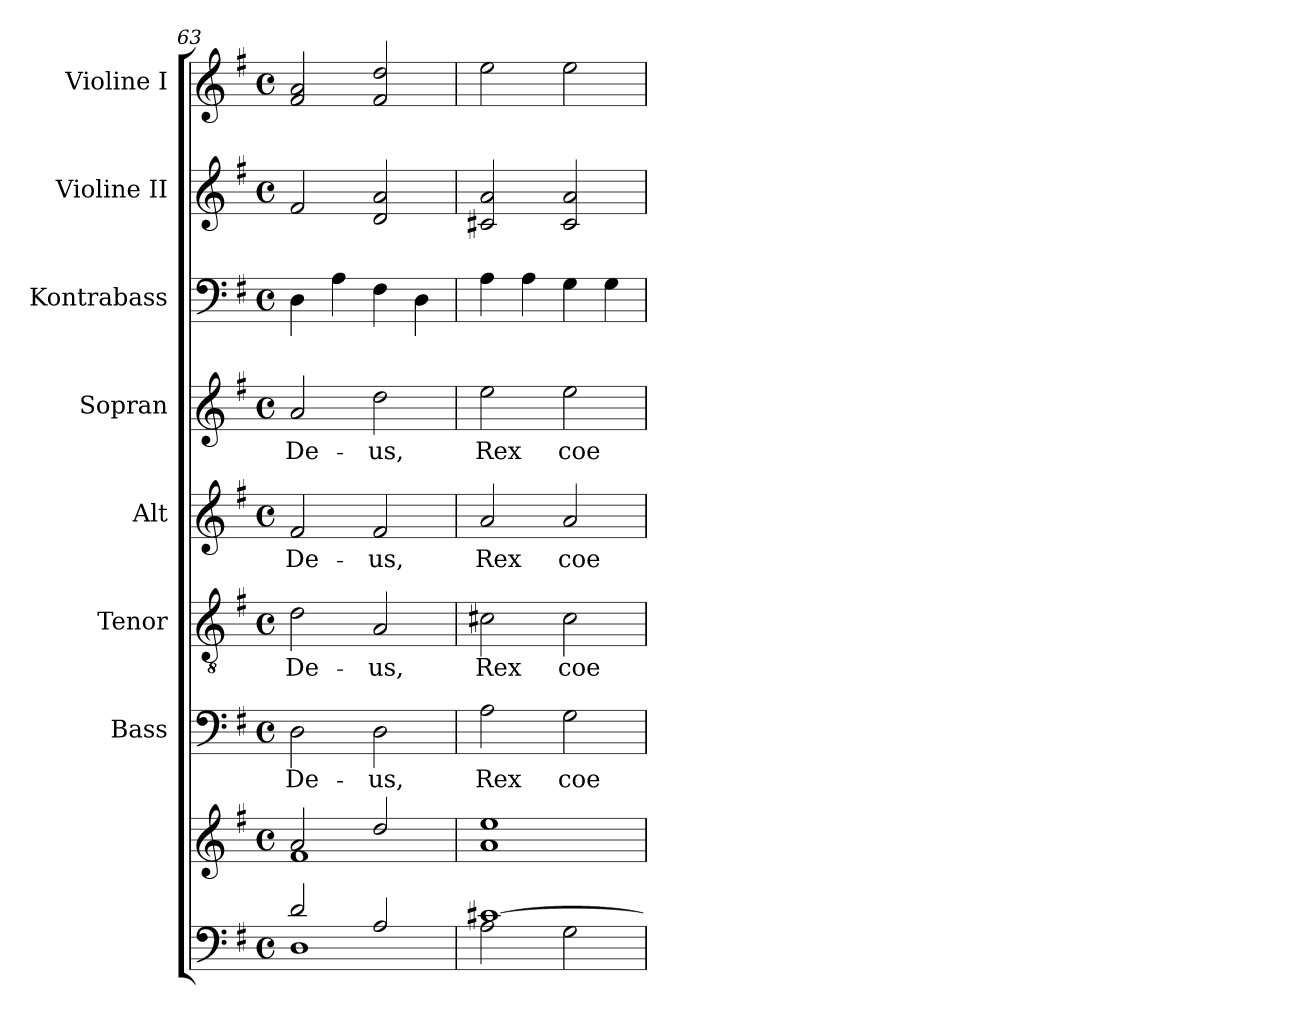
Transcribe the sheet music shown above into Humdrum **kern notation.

**kern	**kern	**kern	**text	**kern	**text	**kern	**text	**kern	**text	**kern	**kern	**kern
*part8	*part8	*part7	*part7	*part6	*part6	*part5	*part5	*part4	*part4	*part3	*part2	*part1
*staff9	*staff8	*staff7	*staff7	*staff6	*staff6	*staff5	*staff5	*staff4	*staff4	*staff3	*staff2	*staff1
*	*	*I"Bass	*	*I"Tenor	*	*I"Alt	*	*I"Sopran	*	*I"Kontrabass	*I"Violine II	*I"Violine I
*	*	*I'B.	*	*I'T.	*	*I'A.	*	*I'S.	*	*I'Kb.	*I'Vl. II	*I'Vl. I
*clefF4	*clefG2	*clefF4	*	*clefGv2	*	*clefG2	*	*clefG2	*	*clefF4	*clefG2	*clefG2
*	*	*	*	*	*	*	*	*	*	*ITrd7c12	*	*
*k[f#]	*k[f#]	*k[f#]	*	*k[f#]	*	*k[f#]	*	*k[f#]	*	*k[f#]	*k[f#]	*k[f#]
*G:	*G:	*G:	*	*G:	*	*G:	*	*G:	*	*G:	*G:	*G:
*M4/4	*M4/4	*M4/4	*	*M4/4	*	*M4/4	*	*M4/4	*	*M4/4	*M4/4	*M4/4
*met(c)	*met(c)	*met(c)	*	*met(c)	*	*met(c)	*	*met(c)	*	*met(c)	*met(c)	*met(c)
=63	=63	=63	=63	=63	=63	=63	=63	=63	=63	=63	=63	=63
*^	*^	*	*	*	*	*	*	*	*	*	*	*
!	!	!	!	!	!LO:LY:b	!	!LO:LY:b	!	!LO:LY:b	!	!LO:LY:b	!	!	!
2d/	1D	2a/	1f#	2D\	De-	2d\	De-	2f#/	De-	2a/	De-	4DD\	2f#/	2f#/ 2a/
.	.	.	.	.	.	.	.	.	.	.	.	4AA\	.	.
!	!	!	!	!	!LO:LY:b	!	!LO:LY:b	!	!LO:LY:b	!	!LO:LY:b	!	!	!
2A/	.	2dd/	.	2D\	-us,	2A/	-us,	2f#/	-us,	2dd\	-us,	4FF#\	2d/ 2a/	2f#/ 2dd/
.	.	.	.	.	.	.	.	.	.	.	.	4DD\	.	.
!!LO:PB:g=z
=64	=64	=64	=64	=64	=64	=64	=64	=64	=64	=64	=64	=64	=64	=64
!	!	!	!	!	!LO:LY:b	!	!LO:LY:b	!	!LO:LY:b	!	!LO:LY:b	!	!	!
[>1c#X	2A\	1ee	1a	2A\	Rex	2c#X\	Rex	2a/	Rex	2ee\	Rex	4AA\	2c#X/ 2a/	2ee\
.	.	.	.	.	.	.	.	.	.	.	.	4AA\	.	.
!	!	!	!	!	!LO:LY:b	!	!LO:LY:b	!	!LO:LY:b	!	!LO:LY:b	!	!	!
.	2G\	.	.	2G\	coe-	2c#\	coe-	2a/	coe-	2ee\	coe-	4GG\	2c#/ 2a/	2ee\
.	.	.	.	.	.	.	.	.	.	.	.	4GG\	.	.
*v	*v	*	*	*	*	*	*	*	*	*	*	*	*	*
*	*v	*v	*	*	*	*	*	*	*	*	*	*	*
=	=	=	=	=	=	=	=	=	=	=	=	=
*-	*-	*-	*-	*-	*-	*-	*-	*-	*-	*-	*-	*-
